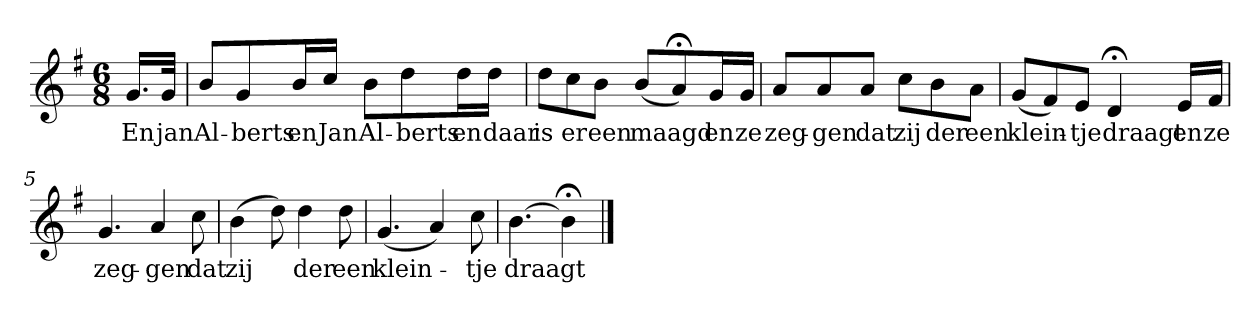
**kern	**text
*part1	*part1
*staff1	*staff1
*k[f#]	*
*G:	*
*M6/8	*
*MM120	*
=	=
16.gLL	En
32gJJk	jan
=1	=1
8bL	Al-
8g	-berts
16bL	en
16ccJJ	Jan
8bL	Al-
8dd	-berts
16ddL	en
16ddJJ	daar
=2	=2
8ddL	is
8cc	er
8bJ	een
(8bL	maagd
8a;<)	.
16gL	en
16gJJ	ze
=3	=3
8aL	zeg-
8a	-gen
8aJ	dat
8ccL	zij
8b	der
8aJ	een
=4	=4
(8gL	klein-
8f#)	.
8eJ	-tje
4d;<	draagt
16eLL	en
16f#JJ	ze
=5	=5
4.g	zeg-
4a	-gen
8cc	dat
=6	=6
(4b	zij
8dd)	.
4dd	der
8dd	een
=7	=7
(4.g	klein-
4a)	.
8cc	-tje
=8	=8
[4.b	draagt
4b;<]	.
==	==
*-	*-
